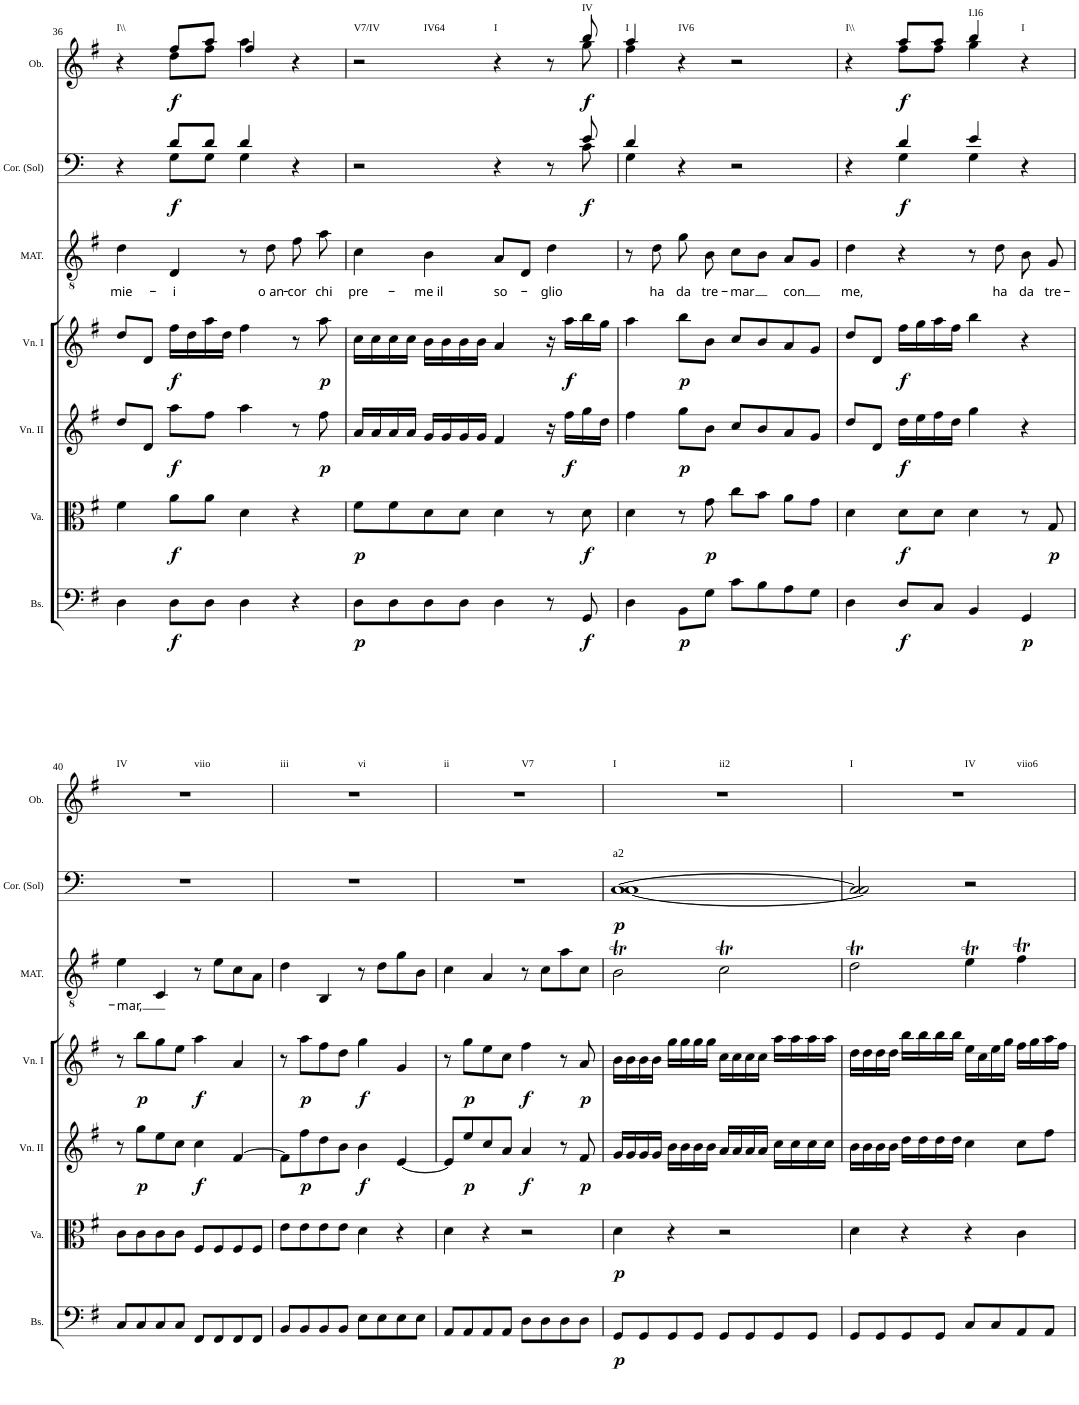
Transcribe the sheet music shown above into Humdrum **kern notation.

**kern	**dynam	**kern	**dynam	**kern	**dynam	**kern	**dynam	**kern	**text	**kern	**dynam	**kern	**dynam	**harte
*part7	*part7	*part6	*part6	*part5	*part5	*part4	*part4	*part3	*part3	*part2	*part2	*part1	*part1	*part1
*staff7	*staff7	*staff6	*staff6	*staff5	*staff5	*staff4	*staff4	*staff3	*staff3	*staff2	*staff2	*staff1	*staff1	*
*I"Basso	*	*I"Viola	*	*I"Violino II	*	*I"Violino I	*	*I"MATUSIO	*	*I"Corni in Sol	*	*I"Oboi	*	*
*I'Bs.	*	*I'Va.	*	*I'Vn. II	*	*I'Vn. I	*	*I'MAT.	*	*I'Cor. (Sol)	*	*I'Ob.	*	*
!!LO:PB:g=z
*clefF4	*	*clefC3	*	*clefG2	*	*clefG2	*	*clefGv2	*	*clefF4	*	*clefG2	*	*
*	*	*	*	*	*	*	*	*	*	*Trd3c5	*	*	*	*
*k[f#]	*	*k[f#]	*	*k[f#]	*	*k[f#]	*	*k[f#]	*	*k[]	*	*k[f#]	*	*
*G:	*	*G:	*	*G:	*	*G:	*	*G:	*	*	*	*G:	*	*
*M4/4	*	*M4/4	*	*M4/4	*	*M4/4	*	*M4/4	*	*M4/4	*	*M4/4	*	*
*met(c)	*	*met(c)	*	*met(c)	*	*met(c)	*	*met(c)	*	*met(c)	*	*met(c)	*	*
=36	=36	=36	=36	=36	=36	=36	=36	=36	=36	=36	=36	=36	=36	=36
!	!	!	!	!	!	!	!	!	!LO:LY:b	!	!	!	!	!LO:H:kt=I\\
*	*	*	*	*	*	*	*	*	*	*^	*	*^	*	*
4D\	.	4f#\	.	8dd/L	.	8dd/L	.	4d\	mie-	4r	4ryy	.	4r	4ryy	.	N
.	.	.	.	8d/J	.	8d/J	.	.	.	.	.	.	.	.	.	.
!	!LO:DY:b	!	!LO:DY:b	!	!LO:DY:b	!	!LO:DY:b	!	!LO:LY:b	!	!	!LO:DY:b	!	!	!LO:DY:b	!
8D\L	f	8a\L	f	8aa\L	f	16ff#\LL	f	4D/	-i	8d/L	8G\L	f	8ff#/L	8dd\L	f	.
.	.	.	.	.	.	16dd\	.	.	.	.	.	.	.	.	.	.
8D\J	.	8a\J	.	8ff#\J	.	16aa\	.	.	.	8d/J	8G\J	.	8aa/J	8ff#\J	.	.
.	.	.	.	.	.	16dd\JJ	.	.	.	.	.	.	.	.	.	.
4D\	.	4d\	.	4aa\	.	4ff#\	.	8r	.	4d/	4G\	.	4ff#/	4aa\	.	.
!	!	!	!	!	!	!	!	!	!LO:LY:b	!	!	!	!	!	!	!
.	.	.	.	.	.	.	.	8d\	o an-	.	.	.	.	.	.	.
!	!	!	!	!	!	!	!	!	!LO:LY:b	!	!	!	!	!	!	!
4r	.	4r	.	8r	.	8r	.	8f#\	-cor	4r	4ryy	.	4r	4ryy	.	.
!	!	!	!	!	!LO:DY:b	!	!LO:DY:b	!	!LO:LY:b	!	!	!	!	!	!	!
.	.	.	.	8ff#\	p	8aa\	p	8a\	chi	.	.	.	.	.	.	.
=37	=37	=37	=37	=37	=37	=37	=37	=37	=37	=37	=37	=37	=37	=37	=37	=37
!	!LO:DY:b	!	!LO:DY:b	!	!	!	!	!	!LO:LY:b	!	!	!	!	!	!	!LO:H:n=1:kt=V7/IV
!	!	!	!	!	!	!	!	!	!	!	!	!	!	!	!	!LO:H:n=2:kt=IV64
8D\L	p	8f#\L	p	16a/LL	.	16cc\LL	.	4c\	pre-	2r	2..ryy	.	2r	2..ryy	.	N N
.	.	.	.	16a/	.	16cc\	.	.	.	.	.	.	.	.	.	.
8D\	.	8f#\	.	16a/	.	16cc\	.	.	.	.	.	.	.	.	.	.
.	.	.	.	16a/JJ	.	16cc\JJ	.	.	.	.	.	.	.	.	.	.
!	!	!	!	!	!	!	!	!	!LO:LY:b	!	!	!	!	!	!	!
8D\	.	8d\	.	16g/LL	.	16b\LL	.	4B\	me il	.	.	.	.	.	.	.
.	.	.	.	16g/	.	16b\	.	.	.	.	.	.	.	.	.	.
8D\J	.	8d\J	.	16g/	.	16b\	.	.	.	.	.	.	.	.	.	.
.	.	.	.	16g/JJ	.	16b\JJ	.	.	.	.	.	.	.	.	.	.
!	!	!	!	!	!	!	!	!	!LO:LY:b	!	!	!	!	!	!	!LO:H:kt=I
4D\	.	4d\	.	4f#/	.	4a/	.	8A/L	so-	4r	.	.	4r	.	.	N
.	.	.	.	.	.	.	.	8D/J	.	.	.	.	.	.	.	.
!	!	!	!	!	!	!	!	!	!LO:LY:b	!	!	!	!	!	!	!
8r	.	8r	.	16r	.	16r	.	4d\	-glio	8r	.	.	8r	.	.	.
!	!	!	!	!	!LO:DY:b	!	!LO:DY:b	!	!	!	!	!	!	!	!	!
.	.	.	.	16ff#\LL	f	16aa\LL	f	.	.	.	.	.	.	.	.	.
!	!LO:DY:b	!	!LO:DY:b	!	!	!	!	!	!	!	!	!LO:DY:b	!	!	!LO:DY:b	!LO:H:kt=IV
8GG/	f	8d\	f	16gg\	.	16bb\	.	.	.	8e/	8c\	f	8bb/	8gg\	f	N
.	.	.	.	16dd\JJ	.	16gg\JJ	.	.	.	.	.	.	.	.	.	.
=38	=38	=38	=38	=38	=38	=38	=38	=38	=38	=38	=38	=38	=38	=38	=38	=38
!	!	!	!	!	!	!	!	!	!	!	!	!	!	!	!	!LO:H:kt=I
4D\	.	4d\	.	4ff#\	.	4aa\	.	8r	.	4d/	4G\	.	4aa/	4ff#\	.	N
!	!	!	!	!	!	!	!	!	!LO:LY:b	!	!	!	!	!	!	!
.	.	.	.	.	.	.	.	8d\	ha	.	.	.	.	.	.	.
!	!LO:DY:b	!	!	!	!LO:DY:b	!	!LO:DY:b	!	!LO:LY:b	!	!	!	!	!	!	!LO:H:kt=IV6
8BB\L	p	8r	.	8gg\L	p	8bb\L	p	8g\	da	4r	2.ryy	.	4r	2.ryy	.	N
!	!	!	!LO:DY:b	!	!	!	!	!	!LO:LY:b	!	!	!	!	!	!	!
8G\J	.	8g\	p	8b\J	.	8b\J	.	8B\	tre-	.	.	.	.	.	.	.
!	!	!	!	!	!	!	!	!	!LO:LY:b	!	!	!	!	!	!	!
8c\L	.	8cc\L	.	8cc/L	.	8cc/L	.	8c\L	-mar	2r	.	.	2r	.	.	.
8B\	.	8b\J	.	8b/	.	8b/	.	8B\J	.	.	.	.	.	.	.	.
!	!	!	!	!	!	!	!	!	!LO:LY:b	!	!	!	!	!	!	!
8A\	.	8a\L	.	8a/	.	8a/	.	8A/L	con	.	.	.	.	.	.	.
8G\J	.	8g\J	.	8g/J	.	8g/J	.	8G/J	.	.	.	.	.	.	.	.
=39	=39	=39	=39	=39	=39	=39	=39	=39	=39	=39	=39	=39	=39	=39	=39	=39
!	!	!	!	!	!	!	!	!	!LO:LY:b	!	!	!	!	!	!	!LO:H:kt=I\\
4D\	.	4d\	.	8dd/L	.	8dd/L	.	4d\	me,	4r	4ryy	.	4r	4ryy	.	N
.	.	.	.	8d/J	.	8d/J	.	.	.	.	.	.	.	.	.	.
!	!LO:DY:b	!	!LO:DY:b	!	!LO:DY:b	!	!LO:DY:b	!	!	!	!	!LO:DY:b	!	!	!LO:DY:b	!
8D/L	f	8d\L	f	16dd\LL	f	16ff#\LL	f	4r	.	4d/	4G\	f	8aa/L	8ff#\L	f	.
.	.	.	.	16ee\	.	16gg\	.	.	.	.	.	.	.	.	.	.
8C/J	.	8d\J	.	16ff#\	.	16aa\	.	.	.	.	.	.	8aa/J	8ff#\J	.	.
.	.	.	.	16dd\JJ	.	16ff#\JJ	.	.	.	.	.	.	.	.	.	.
!	!	!	!	!	!	!	!	!	!	!	!	!	!	!	!	!LO:H:kt=I.I6
4BB/	.	4d\	.	4gg\	.	4bb\	.	8r	.	4e/	4G\	.	4bb/	4gg\	.	N
!	!	!	!	!	!	!	!	!	!LO:LY:b	!	!	!	!	!	!	!
.	.	.	.	.	.	.	.	8d\	ha	.	.	.	.	.	.	.
!	!LO:DY:b	!	!	!	!	!	!	!	!LO:LY:b	!	!	!	!	!	!	!LO:H:kt=I
4GG/	p	8r	.	4r	.	4r	.	8B\	da	4r	4ryy	.	4r	4ryy	.	N
!	!	!	!LO:DY:b	!	!	!	!	!	!LO:LY:b	!	!	!	!	!	!	!
.	.	8G/	p	.	.	.	.	8G/	tre-	.	.	.	.	.	.	.
*	*	*	*	*	*	*	*	*	*	*v	*v	*	*	*	*	*
*	*	*	*	*	*	*	*	*	*	*	*	*v	*v	*	*
!!LO:LB:g=z
=40	=40	=40	=40	=40	=40	=40	=40	=40	=40	=40	=40	=40	=40	=40
!	!	!	!	!	!	!	!	!	!LO:LY:b	!	!	!	!	!LO:H:n=1:kt=IV
!	!	!	!	!	!	!	!	!	!	!	!	!	!	!LO:H:n=2:kt=viio
8C/L	.	8c\L	.	8r	.	8r	.	4e\	-mar,	1r	.	1r	.	N N
!	!	!	!	!	!LO:DY:b	!	!LO:DY:b	!	!	!	!	!	!	!
8C/	.	8c\	.	8gg\L	p	8bb\L	p	.	.	.	.	.	.	.
8C/	.	8c\	.	8ee\	.	8gg\	.	4C/	.	.	.	.	.	.
8C/J	.	8c\J	.	8cc\J	.	8ee\J	.	.	.	.	.	.	.	.
!	!	!	!	!	!LO:DY:b	!	!LO:DY:b	!	!	!	!	!	!	!
8FF#/L	.	8F#/L	.	4cc\	f	4aa\	f	8r	.	.	.	.	.	.
8FF#/	.	8F#/	.	.	.	.	.	8e\L	.	.	.	.	.	.
8FF#/	.	8F#/	.	[4f#/	.	4a/	.	8c\	.	.	.	.	.	.
8FF#/J	.	8F#/J	.	.	.	.	.	8A\J	.	.	.	.	.	.
=41	=41	=41	=41	=41	=41	=41	=41	=41	=41	=41	=41	=41	=41	=41
!	!	!	!	!	!	!	!	!	!	!	!	!	!	!LO:H:n=1:kt=iii
!	!	!	!	!	!	!	!	!	!	!	!	!	!	!LO:H:n=2:kt=vi
8BB/L	.	8e\L	.	8f#\L]	.	8r	.	4d\	.	1r	.	1r	.	N N
!	!	!	!	!	!LO:DY:b	!	!LO:DY:b	!	!	!	!	!	!	!
8BB/	.	8e\	.	8ff#\	p	8aa\L	p	.	.	.	.	.	.	.
8BB/	.	8e\	.	8dd\	.	8ff#\	.	4BB/	.	.	.	.	.	.
8BB/J	.	8e\J	.	8b\J	.	8dd\J	.	.	.	.	.	.	.	.
!	!	!	!	!	!LO:DY:b	!	!LO:DY:b	!	!	!	!	!	!	!
8E\L	.	4d\	.	4b\	f	4gg\	f	8r	.	.	.	.	.	.
8E\	.	.	.	.	.	.	.	8d\L	.	.	.	.	.	.
8E\	.	4r	.	[4e/	.	4g/	.	8g\	.	.	.	.	.	.
8E\J	.	.	.	.	.	.	.	8B\J	.	.	.	.	.	.
=42	=42	=42	=42	=42	=42	=42	=42	=42	=42	=42	=42	=42	=42	=42
!	!	!	!	!	!	!	!	!	!	!	!	!	!	!LO:H:n=1:kt=ii
!	!	!	!	!	!	!	!	!	!	!	!	!	!	!LO:H:n=2:kt=V7
8AA/L	.	4d\	.	8e/L]	.	8r	.	4c\	.	1r	.	1r	.	N N
!	!	!	!	!	!LO:DY:b	!	!LO:DY:b	!	!	!	!	!	!	!
8AA/	.	.	.	8ee/	p	8gg\L	p	.	.	.	.	.	.	.
8AA/	.	4r	.	8cc/	.	8ee\	.	4A/	.	.	.	.	.	.
8AA/J	.	.	.	8a/J	.	8cc\J	.	.	.	.	.	.	.	.
!	!	!	!	!	!LO:DY:b	!	!LO:DY:b	!	!	!	!	!	!	!
8D\L	.	2r	.	4a/	f	4ff#\	f	8r	.	.	.	.	.	.
8D\	.	.	.	.	.	.	.	8c\L	.	.	.	.	.	.
8D\	.	.	.	8r	.	8r	.	8a\	.	.	.	.	.	.
!	!	!	!	!	!LO:DY:b	!	!LO:DY:b	!	!	!	!	!	!	!
8D\J	.	.	.	8f#/	p	8a/	p	8c\J	.	.	.	.	.	.
=43	=43	=43	=43	=43	=43	=43	=43	=43	=43	=43	=43	=43	=43	=43
*	*	*	*	*	*	*	*	*	*	*^	*	*	*	*
!	!	!	!	!	!	!	!	!	!	!LO:TX:a:t=a2	!	!	!	!	!
!	!LO:DY:b	!	!LO:DY:b	!	!	!	!	!	!	!	!	!LO:DY:b	!	!	!LO:H:n=1:kt=I
!	!	!	!	!	!	!	!	!	!	!	!	!	!	!	!LO:H:n=2:kt=ii2
8GG/L	p	4d\	p	16g/LL	.	16b\LL	.	2Bt\	.	[>1C	[<1C	p	1r	.	N N
.	.	.	.	16g/	.	16b\	.	.	.	.	.	.	.	.	.
8GG/	.	.	.	16g/	.	16b\	.	.	.	.	.	.	.	.	.
.	.	.	.	16g/JJ	.	16b\JJ	.	.	.	.	.	.	.	.	.
8GG/	.	4r	.	16b\LL	.	16gg\LL	.	.	.	.	.	.	.	.	.
.	.	.	.	16b\	.	16gg\	.	.	.	.	.	.	.	.	.
8GG/J	.	.	.	16b\	.	16gg\	.	.	.	.	.	.	.	.	.
.	.	.	.	16b\JJ	.	16gg\JJ	.	.	.	.	.	.	.	.	.
8GG/L	.	2r	.	16a/LL	.	16cc\LL	.	2cT\	.	.	.	.	.	.	.
.	.	.	.	16a/	.	16cc\	.	.	.	.	.	.	.	.	.
8GG/	.	.	.	16a/	.	16cc\	.	.	.	.	.	.	.	.	.
.	.	.	.	16a/JJ	.	16cc\JJ	.	.	.	.	.	.	.	.	.
8GG/	.	.	.	16cc\LL	.	16aa\LL	.	.	.	.	.	.	.	.	.
.	.	.	.	16cc\	.	16aa\	.	.	.	.	.	.	.	.	.
8GG/J	.	.	.	16cc\	.	16aa\	.	.	.	.	.	.	.	.	.
.	.	.	.	16cc\JJ	.	16aa\JJ	.	.	.	.	.	.	.	.	.
=44	=44	=44	=44	=44	=44	=44	=44	=44	=44	=44	=44	=44	=44	=44	=44
!	!	!	!	!	!	!	!	!	!	!	!	!	!	!	!LO:H:n=1:kt=I
!	!	!	!	!	!	!	!	!	!	!	!	!	!	!	!LO:H:n=2:kt=IV
!	!	!	!	!	!	!	!	!	!	!	!	!	!	!	!LO:H:n=3:kt=viio6
8GG/L	.	4d\	.	16b\LL	.	16dd\LL	.	2dT\	.	2C/]	2C/]	.	1r	.	N N N
.	.	.	.	16b\	.	16dd\	.	.	.	.	.	.	.	.	.
8GG/	.	.	.	16b\	.	16dd\	.	.	.	.	.	.	.	.	.
.	.	.	.	16b\JJ	.	16dd\JJ	.	.	.	.	.	.	.	.	.
8GG/	.	4r	.	16dd\LL	.	16bb\LL	.	.	.	.	.	.	.	.	.
.	.	.	.	16dd\	.	16bb\	.	.	.	.	.	.	.	.	.
8GG/J	.	.	.	16dd\	.	16bb\	.	.	.	.	.	.	.	.	.
.	.	.	.	16dd\JJ	.	16bb\JJ	.	.	.	.	.	.	.	.	.
8C/L	.	4r	.	4cc\	.	16ee\LL	.	4eT\	.	2r	2ryy	.	.	.	.
.	.	.	.	.	.	16cc\	.	.	.	.	.	.	.	.	.
8C/	.	.	.	.	.	16ee\	.	.	.	.	.	.	.	.	.
.	.	.	.	.	.	16gg\JJ	.	.	.	.	.	.	.	.	.
8AA/	.	4c\	.	8cc\L	.	16ff#\LL	.	4f#t\	.	.	.	.	.	.	.
.	.	.	.	.	.	16gg\	.	.	.	.	.	.	.	.	.
8AA/J	.	.	.	8ff#\J	.	16aa\	.	.	.	.	.	.	.	.	.
.	.	.	.	.	.	16ff#\JJ	.	.	.	.	.	.	.	.	.
*	*	*	*	*	*	*	*	*	*	*v	*v	*	*	*	*
=	=	=	=	=	=	=	=	=	=	=	=	=	=	=
*-	*-	*-	*-	*-	*-	*-	*-	*-	*-	*-	*-	*-	*-	*-
